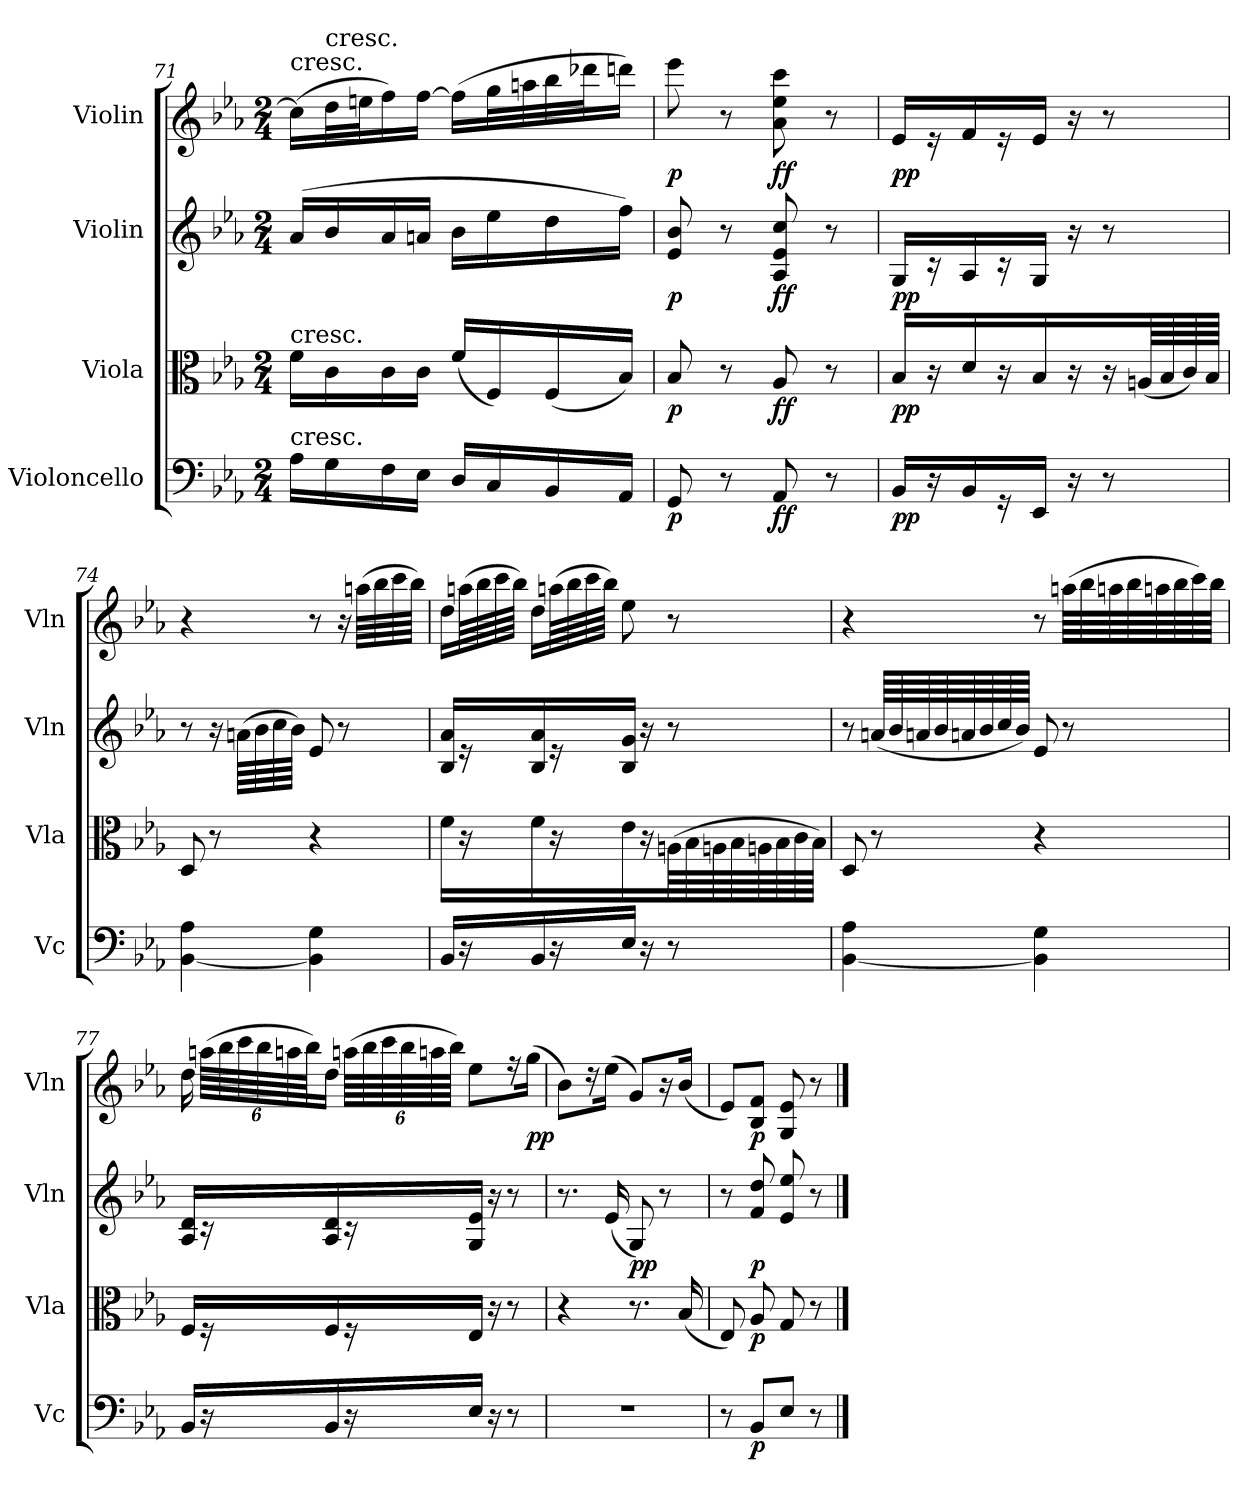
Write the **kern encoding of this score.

**kern	**dynam	**kern	**dynam	**kern	**dynam	**kern	**dynam
*part4	*part4	*part3	*part3	*part2	*part2	*part1	*part1
*staff4	*staff4	*staff3	*staff3	*staff2	*staff2	*staff1	*staff1
*I"Violoncello	*	*I"Viola	*	*I"Violin	*	*I"Violin	*
*I'Vc	*	*I'Vla	*	*I'Vln	*	*I'Vln	*
*clefF4	*	*clefC3	*	*clefG2	*	*clefG2	*
*k[b-e-a-]	*	*k[b-e-a-]	*	*k[b-e-a-]	*	*k[b-e-a-]	*
*E-:	*	*E-:	*	*E-:	*	*E-:	*
*M2/4	*	*M2/4	*	*M2/4	*	*M2/4	*
=71	=71	=71	=71	=71	=71	=71	=71
!	!	!	!	!	!	!LO:TX:t=cresc.	!
!	!	!LO:TX:t=cresc.	!	!	!	!	!
!LO:TX:t=cresc.	!	!	!	!	!	!	!
16A-\LL	.	16f\LL	.	(16a-/LL	.	(16cc\LL]	.
!	!	!	!	!	!	!LO:TX:t=cresc.	!
16G\	.	16c\	.	16b-/	.	32dd\L	.
.	.	.	.	.	.	32een\J	.
16F\	.	16c\	.	16a-/	.	16ff\)	.
16E-\JJ	.	16c\JJ	.	16an/JJ	.	[16ff\JJ	.
16D/LL	.	(16f/LL	.	16b-\LL	.	(16ff\LL]	.
16C/	.	16F/)	.	16ee-\	.	32gg\L	.
.	.	.	.	.	.	32aan\	.
16BB-/	.	(16F/	.	16dd\	.	32bb-\	.
.	.	.	.	.	.	32ddd-X\J	.
16AA-/JJ	.	16B-/JJ)	.	16ff\JJ)	.	16dddn\JJ)	.
=72	=72	=72	=72	=72	=72	=72	=72
8GG/	p	8B-/	p	8e-/ 8b-/	p	8eee-\	p
8r	.	8r	.	8r	.	8r	.
8AA-/	ff	8A-/	ff	8A-/ 8e-/ 8cc/	ff	8a-\ 8ee-\ 8ccc\	ff
8r	.	8r	.	8r	.	8r	.
=73	=73	=73	=73	=73	=73	=73	=73
16BB-/LL	pp	16B-/LL	pp	16G/LL	pp	16e-/LL	pp
16r	.	16r	.	16r	.	16r	.
16BB-/	.	16d/	.	16A-/	.	16f/	.
16r	.	16r	.	16r	.	16r	.
16EE-/JJ	.	16B-/	.	16G/JJ	.	16e-/JJ	.
16r	.	16r	.	16r	.	16r	.
8r	.	16r	.	8r	.	8r	.
.	.	(64An/LL	.	.	.	.	.
.	.	64B-/	.	.	.	.	.
.	.	64c/)	.	.	.	.	.
.	.	64B-/JJJJ	.	.	.	.	.
=74	=74	=74	=74	=74	=74	=74	=74
[4BB-\ 4A-\	.	8D/	.	8r	.	4r	.
.	.	8r	.	16r	.	.	.
.	.	.	.	(64an\LLLL	.	.	.
.	.	.	.	64b-\	.	.	.
.	.	.	.	64cc\	.	.	.
.	.	.	.	64b-\JJJJ)	.	.	.
4BB-]\ 4G\	.	4r	.	8e-/	.	8r	.
.	.	.	.	8r	.	16r	.
.	.	.	.	.	.	(64aan\LLLL	.
.	.	.	.	.	.	64bb-\	.
.	.	.	.	.	.	64ccc\	.
.	.	.	.	.	.	64bb-\JJJJ)	.
=75	=75	=75	=75	=75	=75	=75	=75
16BB-/LL	.	16f\LL	.	16B-/ 16a-/LL	.	16dd\LL	.
16r	.	16r	.	16r	.	(64aan\LL	.
.	.	.	.	.	.	64bb-\	.
.	.	.	.	.	.	64ccc\	.
.	.	.	.	.	.	64bb-\JJJJ)	.
16BB-/	.	16f\	.	16B-/ 16a-/	.	16dd\LL	.
16r	.	16r	.	16r	.	(64aan\LL	.
.	.	.	.	.	.	64bb-\	.
.	.	.	.	.	.	64ccc\	.
.	.	.	.	.	.	64bb-\JJJJ)	.
16E-/JJ	.	16e-\	.	16B-/ 16g/JJ	.	8ee-\	.
16r	.	16r	.	16r	.	.	.
8r	.	(64An\LL	.	8r	.	8r	.
.	.	64B-\	.	.	.	.	.
.	.	64An\	.	.	.	.	.
.	.	64B-\	.	.	.	.	.
.	.	64An\	.	.	.	.	.
.	.	64B-\	.	.	.	.	.
.	.	64c\	.	.	.	.	.
.	.	64B-\JJJJ)	.	.	.	.	.
=76	=76	=76	=76	=76	=76	=76	=76
[4BB-\ 4A-\	.	8D/	.	8r	.	4r	.
.	.	8r	.	(64an/LLLL	.	.	.
.	.	.	.	64b-/	.	.	.
.	.	.	.	64an/	.	.	.
.	.	.	.	64b-/	.	.	.
.	.	.	.	64an/	.	.	.
.	.	.	.	64b-/	.	.	.
.	.	.	.	64cc/	.	.	.
.	.	.	.	64b-/JJJJ)	.	.	.
4BB-]\ 4G\	.	4r	.	8e-/	.	8r	.
.	.	.	.	8r	.	(64aan\LLLL	.
.	.	.	.	.	.	64bb-\	.
.	.	.	.	.	.	64aan\	.
.	.	.	.	.	.	64bb-\	.
.	.	.	.	.	.	64aan\	.
.	.	.	.	.	.	64bb-\	.
.	.	.	.	.	.	64ccc\)	.
.	.	.	.	.	.	64bb-\JJJJ	.
=77	=77	=77	=77	=77	=77	=77	=77
16BB-/LL	.	16F/LL	.	16A-/ 16d/LL	.	16dd\	.
16r	.	16r	.	16r	.	(96aan\LLLL	.
.	.	.	.	.	.	96bb-\	.
.	.	.	.	.	.	96ccc\	.
.	.	.	.	.	.	96bb-\	.
.	.	.	.	.	.	96aan\	.
.	.	.	.	.	.	96bb-\JJ)	.
16BB-/	.	16F/	.	16A-/ 16d/	.	16dd\JJ	.
16r	.	16r	.	16r	.	(96aan\LLLL	.
.	.	.	.	.	.	96bb-\	.
.	.	.	.	.	.	96ccc\	.
.	.	.	.	.	.	96bb-\	.
.	.	.	.	.	.	96aan\	.
.	.	.	.	.	.	96bb-\JJJJ)	.
16E-/JJ	.	16E-/JJ	.	16G/ 16e-/JJ	.	8ee-\L	.
16r	.	16r	.	16r	.	.	.
8r	.	8r	.	8r	.	16r	.
.	.	.	.	.	.	(16gg\Jk	pp
=78	=78	=78	=78	=78	=78	=78	=78
2r	.	4r	.	8.r	.	8b-\L)	.
.	.	.	.	.	.	16r	.
.	.	.	.	(16e-/	.	(16ee-\Jk	.
.	.	8.r	.	8G/)	pp	8g/L)	.
.	.	.	.	8r	.	16r	.
.	.	(16B-/	.	.	.	(16b-/Jk	.
=79	=79	=79	=79	=79	=79	=79	=79
8r	.	8E-/)	.	8r	.	8e-/L)	.
8BB-/L	p	8A-/	p	8f/ 8dd/	p	8B-/ 8f/J	p
8E-/J	.	8G/	.	8e-/ 8ee-/	.	8G/ 8e-/	.
8r	.	8r	.	8r	.	8r	.
==	==	==	==	==	==	==	==
*-	*-	*-	*-	*-	*-	*-	*-
